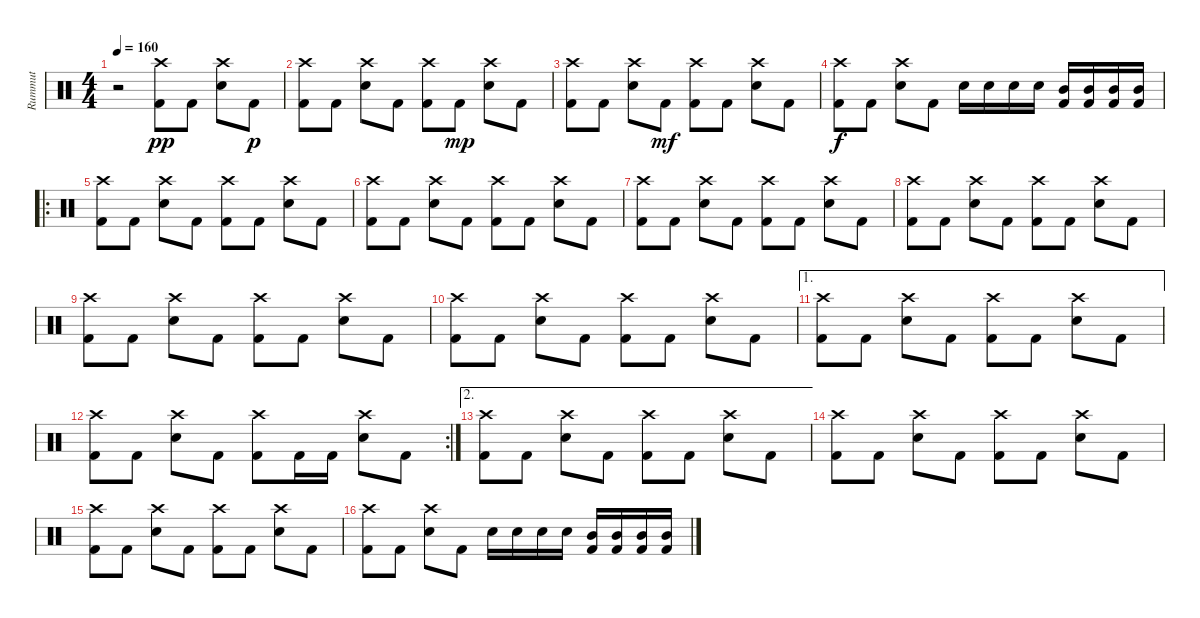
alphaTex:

\track ("Rummut" "Rummut") {instrument percussion}
\staff {score}
\articulation defaults
\ts (4 4)
\tempo 160
\clef neutral
\ks c
r.2{dy pp} ("Kick (hit) 2" "Crash high (hit)").8 "Kick (hit) 2".8 ("Crash high (hit)" "Snare (hit) 2").8 "Kick (hit) 2".8{dy p} |
("Kick (hit) 2" "Crash high (hit)").8 "Kick (hit) 2".8 ("Crash high (hit)" "Snare (hit) 2").8 "Kick (hit) 2".8 ("Kick (hit) 2" "Crash high (hit)").8 "Kick (hit) 2".8{dy mp} ("Crash high (hit)" "Snare (hit) 2").8 "Kick (hit) 2".8 |
("Kick (hit) 2" "Crash high (hit)").8 "Kick (hit) 2".8 ("Crash high (hit)" "Snare (hit) 2").8 "Kick (hit) 2".8{dy mf} ("Kick (hit) 2" "Crash high (hit)").8 "Kick (hit) 2".8 ("Crash high (hit)" "Snare (hit) 2").8 "Kick (hit) 2".8 |
("Kick (hit) 2" "Crash high (hit)").8{dy f} "Kick (hit) 2".8 ("Crash high (hit)" "Snare (hit) 2").8 "Kick (hit) 2".8 "Snare (hit) 2".16 "Snare (hit) 2".16 "Snare (hit) 2".16 "Snare (hit) 2".16 ("Kick (hit) 2" "Mid Tom (hit)").16 ("Kick (hit) 2" "Mid Tom (hit)").16 ("Kick (hit) 2" "Mid Tom (hit)").16 ("Kick (hit) 2" "Mid Tom (hit)").16 |
\ro
("Kick (hit) 2" "Crash high (hit)").8 "Kick (hit) 2".8 ("Crash high (hit)" "Snare (hit) 2").8 "Kick (hit) 2".8 ("Kick (hit) 2" "Crash high (hit)").8 "Kick (hit) 2".8 ("Crash high (hit)" "Snare (hit) 2").8 "Kick (hit) 2".8 |
("Kick (hit) 2" "Crash high (hit)").8 "Kick (hit) 2".8 ("Crash high (hit)" "Snare (hit) 2").8 "Kick (hit) 2".8 ("Kick (hit) 2" "Crash high (hit)").8 "Kick (hit) 2".8 ("Crash high (hit)" "Snare (hit) 2").8 "Kick (hit) 2".8 |
("Kick (hit) 2" "Crash high (hit)").8 "Kick (hit) 2".8 ("Crash high (hit)" "Snare (hit) 2").8 "Kick (hit) 2".8 ("Kick (hit) 2" "Crash high (hit)").8 "Kick (hit) 2".8 ("Crash high (hit)" "Snare (hit) 2").8 "Kick (hit) 2".8 |
("Kick (hit) 2" "Crash high (hit)").8 "Kick (hit) 2".8 ("Crash high (hit)" "Snare (hit) 2").8 "Kick (hit) 2".8 ("Kick (hit) 2" "Crash high (hit)").8 "Kick (hit) 2".8 ("Crash high (hit)" "Snare (hit) 2").8 "Kick (hit) 2".8 |
("Kick (hit) 2" "Crash high (hit)").8 "Kick (hit) 2".8 ("Crash high (hit)" "Snare (hit) 2").8 "Kick (hit) 2".8 ("Kick (hit) 2" "Crash high (hit)").8 "Kick (hit) 2".8 ("Crash high (hit)" "Snare (hit) 2").8 "Kick (hit) 2".8 |
("Kick (hit) 2" "Crash high (hit)").8 "Kick (hit) 2".8 ("Crash high (hit)" "Snare (hit) 2").8 "Kick (hit) 2".8 ("Kick (hit) 2" "Crash high (hit)").8 "Kick (hit) 2".8 ("Crash high (hit)" "Snare (hit) 2").8 "Kick (hit) 2".8 |
\ae 1
("Kick (hit) 2" "Crash high (hit)").8 "Kick (hit) 2".8 ("Crash high (hit)" "Snare (hit) 2").8 "Kick (hit) 2".8 ("Kick (hit) 2" "Crash high (hit)").8 "Kick (hit) 2".8 ("Crash high (hit)" "Snare (hit) 2").8 "Kick (hit) 2".8 |
\rc 2
("Kick (hit) 2" "Crash high (hit)").8 "Kick (hit) 2".8 ("Crash high (hit)" "Snare (hit) 2").8 "Kick (hit) 2".8 ("Kick (hit) 2" "Crash high (hit)").8 "Kick (hit) 2".16 "Kick (hit) 2".16 ("Crash high (hit)" "Snare (hit) 2").8 "Kick (hit) 2".8 |
\ae 2
("Kick (hit) 2" "Crash high (hit)").8 "Kick (hit) 2".8 ("Crash high (hit)" "Snare (hit) 2").8 "Kick (hit) 2".8 ("Kick (hit) 2" "Crash high (hit)").8 "Kick (hit) 2".8 ("Crash high (hit)" "Snare (hit) 2").8 "Kick (hit) 2".8 |
("Kick (hit) 2" "Crash high (hit)").8 "Kick (hit) 2".8 ("Crash high (hit)" "Snare (hit) 2").8 "Kick (hit) 2".8 ("Kick (hit) 2" "Crash high (hit)").8 "Kick (hit) 2".8 ("Crash high (hit)" "Snare (hit) 2").8 "Kick (hit) 2".8 |
("Kick (hit) 2" "Crash high (hit)").8 "Kick (hit) 2".8 ("Crash high (hit)" "Snare (hit) 2").8 "Kick (hit) 2".8 ("Kick (hit) 2" "Crash high (hit)").8 "Kick (hit) 2".8 ("Crash high (hit)" "Snare (hit) 2").8 "Kick (hit) 2".8 |
("Kick (hit) 2" "Crash high (hit)").8 "Kick (hit) 2".8 ("Crash high (hit)" "Snare (hit) 2").8 "Kick (hit) 2".8 "Snare (hit) 2".16 "Snare (hit) 2".16 "Snare (hit) 2".16 "Snare (hit) 2".16 ("Kick (hit) 2" "Mid Tom (hit)").16 ("Kick (hit) 2" "Mid Tom (hit)").16 ("Kick (hit) 2" "Mid Tom (hit)").16 ("Kick (hit) 2" "Mid Tom (hit)").16
